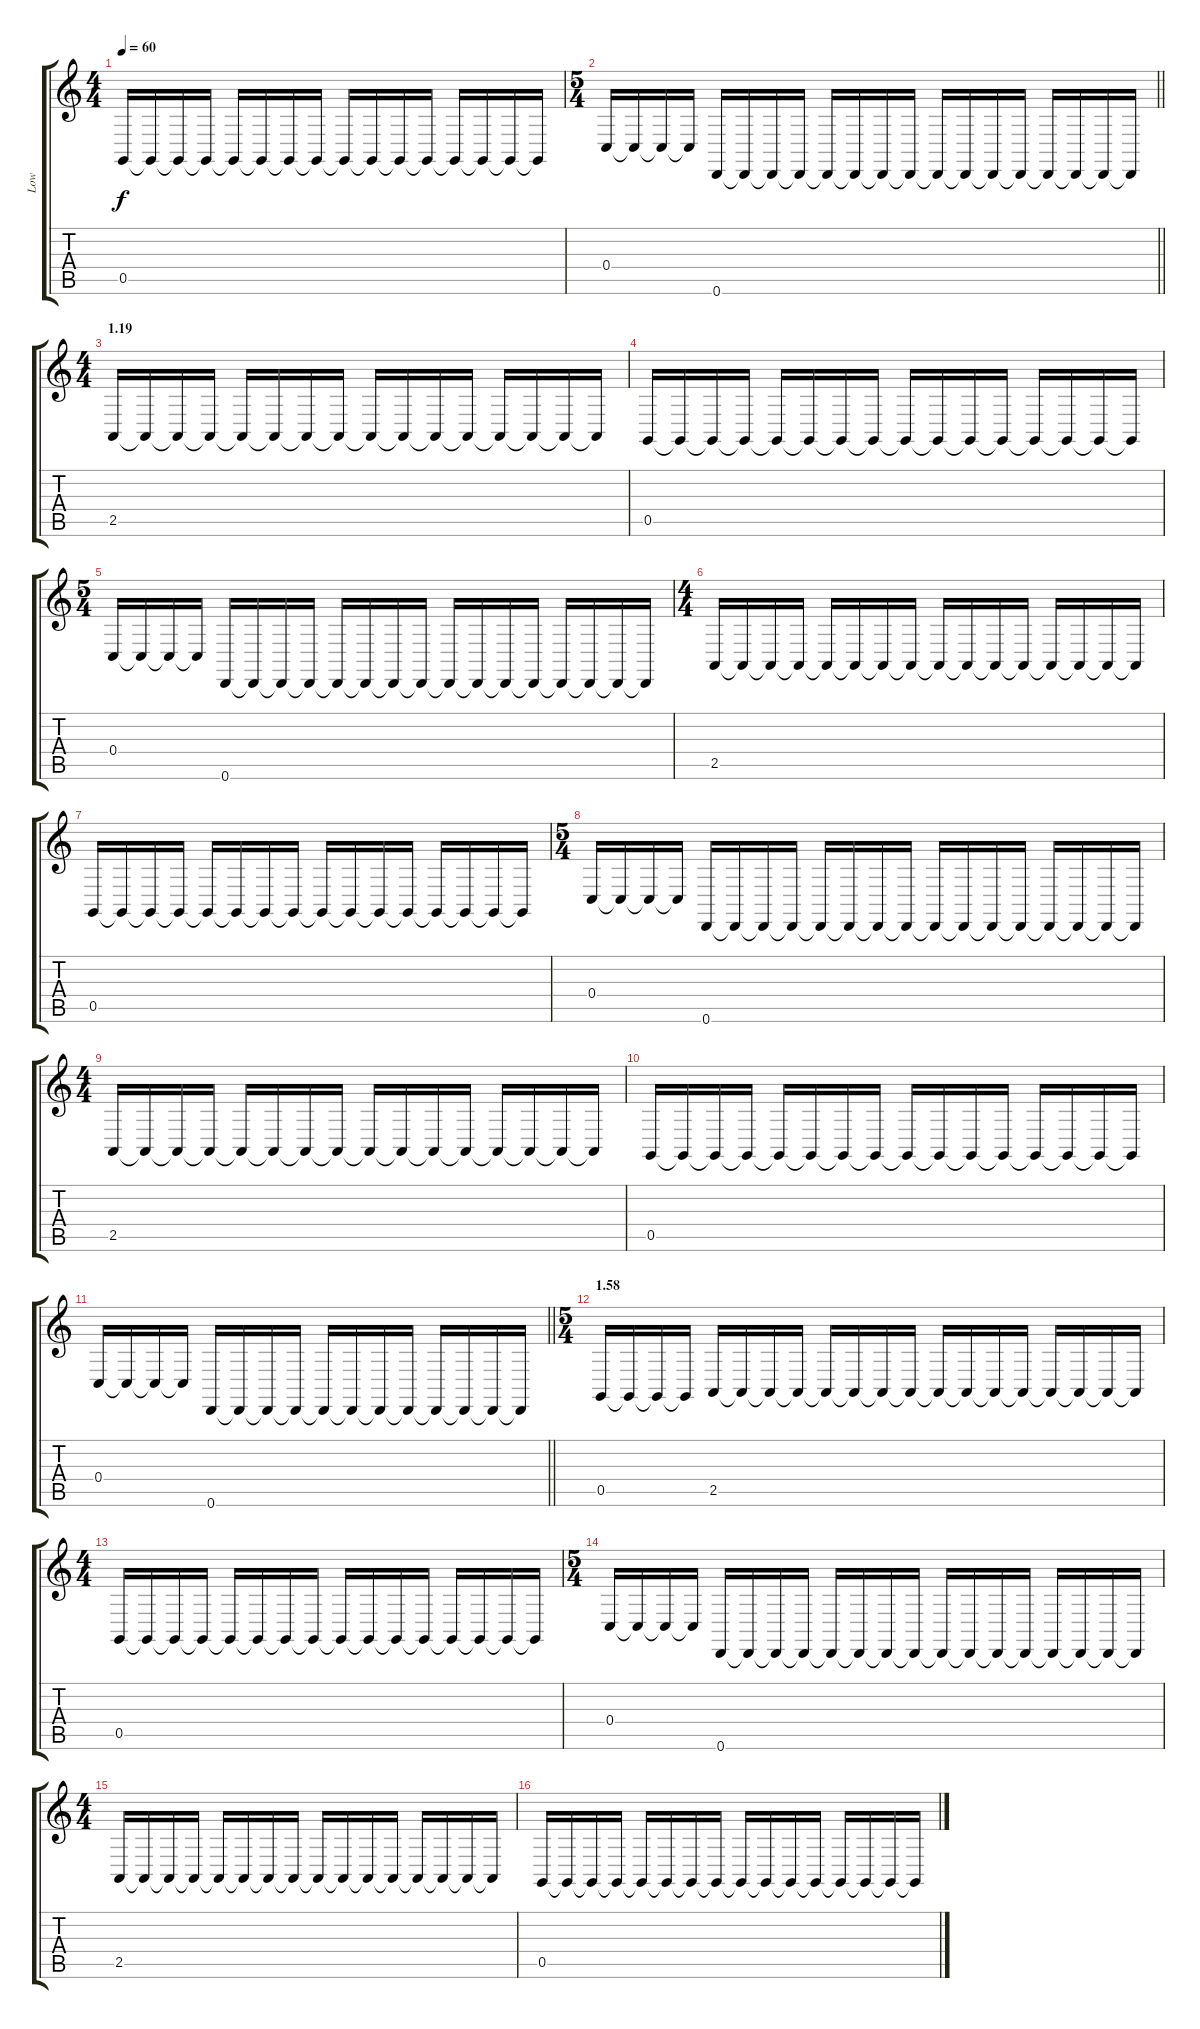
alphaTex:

\track ("Low" "Low") {instrument lead1square}
\staff {score tabs}
\tuning (D4 A3 F3 C3 G2 D2) {hide}
\ts (4 4)
\tempo 60
\clef g2
\ks c
0.5.16{dy f volume 0} 0.5{t}.16{volume 2} 0.5{t}.16{volume 4} 0.5{t}.16{volume 6} 0.5{t}.16{volume 8} 0.5{t}.16{volume 10} 0.5{t}.16{volume 11} 0.5{t}.16{volume 12} 0.5{t}.16{volume 13} 0.5{t}.16 0.5{t}.16 0.5{t}.16 0.5{t}.16 0.5{t}.16 0.5{t}.16 0.5{t}.16 |
\ts (5 4)
\barLineRight lightlight
0.4.16{volume 0} 0.4{t}.16{volume 2} 0.4{t}.16{volume 4} 0.4{t}.16{volume 6} 0.6.16{volume 0} 0.6{t}.16{volume 2} 0.6{t}.16{volume 4} 0.6{t}.16{volume 6} 0.6{t}.16{volume 8} 0.6{t}.16{volume 10} 0.6{t}.16 0.6{t}.16 0.6{t}.16 0.6{t}.16 0.6{t}.16 0.6{t}.16 0.6{t}.16 0.6{t}.16 0.6{t}.16 0.6{t}.16 |
\ts (4 4)
\section ("" "1.19")
2.5.16{volume 0} 2.5{t}.16{volume 2} 2.5{t}.16{volume 4} 2.5{t}.16{volume 6} 2.5{t}.16{volume 8} 2.5{t}.16{volume 10} 2.5{t}.16{volume 11} 2.5{t}.16{volume 12} 2.5{t}.16{volume 13} 2.5{t}.16 2.5{t}.16 2.5{t}.16 2.5{t}.16 2.5{t}.16 2.5{t}.16 2.5{t}.16 |
0.5.16{volume 0} 0.5{t}.16{volume 2} 0.5{t}.16{volume 4} 0.5{t}.16{volume 6} 0.5{t}.16{volume 8} 0.5{t}.16{volume 10} 0.5{t}.16{volume 11} 0.5{t}.16{volume 12} 0.5{t}.16{volume 13} 0.5{t}.16 0.5{t}.16 0.5{t}.16 0.5{t}.16 0.5{t}.16 0.5{t}.16 0.5{t}.16 |
\ts (5 4)
0.4.16{volume 0} 0.4{t}.16{volume 2} 0.4{t}.16{volume 4} 0.4{t}.16{volume 6} 0.6.16{volume 0} 0.6{t}.16{volume 2} 0.6{t}.16{volume 4} 0.6{t}.16{volume 6} 0.6{t}.16{volume 8} 0.6{t}.16{volume 10} 0.6{t}.16 0.6{t}.16 0.6{t}.16 0.6{t}.16 0.6{t}.16 0.6{t}.16 0.6{t}.16 0.6{t}.16 0.6{t}.16 0.6{t}.16 |
\ts (4 4)
2.5.16{volume 0} 2.5{t}.16{volume 2} 2.5{t}.16{volume 4} 2.5{t}.16{volume 6} 2.5{t}.16{volume 8} 2.5{t}.16{volume 10} 2.5{t}.16{volume 11} 2.5{t}.16{volume 12} 2.5{t}.16{volume 13} 2.5{t}.16 2.5{t}.16 2.5{t}.16 2.5{t}.16 2.5{t}.16 2.5{t}.16 2.5{t}.16 |
0.5.16{volume 0} 0.5{t}.16{volume 2} 0.5{t}.16{volume 4} 0.5{t}.16{volume 6} 0.5{t}.16{volume 8} 0.5{t}.16{volume 10} 0.5{t}.16{volume 11} 0.5{t}.16{volume 12} 0.5{t}.16{volume 13} 0.5{t}.16 0.5{t}.16 0.5{t}.16 0.5{t}.16 0.5{t}.16 0.5{t}.16 0.5{t}.16 |
\ts (5 4)
0.4.16{volume 0} 0.4{t}.16{volume 2} 0.4{t}.16{volume 4} 0.4{t}.16{volume 6} 0.6.16{volume 0} 0.6{t}.16{volume 2} 0.6{t}.16{volume 4} 0.6{t}.16{volume 6} 0.6{t}.16{volume 8} 0.6{t}.16{volume 10} 0.6{t}.16 0.6{t}.16 0.6{t}.16 0.6{t}.16 0.6{t}.16 0.6{t}.16 0.6{t}.16 0.6{t}.16 0.6{t}.16 0.6{t}.16 |
\ts (4 4)
2.5.16{volume 0} 2.5{t}.16{volume 2} 2.5{t}.16{volume 4} 2.5{t}.16{volume 6} 2.5{t}.16{volume 8} 2.5{t}.16{volume 10} 2.5{t}.16{volume 11} 2.5{t}.16{volume 12} 2.5{t}.16{volume 13} 2.5{t}.16 2.5{t}.16 2.5{t}.16 2.5{t}.16 2.5{t}.16 2.5{t}.16 2.5{t}.16 |
0.5.16{volume 0} 0.5{t}.16{volume 2} 0.5{t}.16{volume 4} 0.5{t}.16{volume 6} 0.5{t}.16{volume 8} 0.5{t}.16{volume 10} 0.5{t}.16{volume 11} 0.5{t}.16{volume 12} 0.5{t}.16{volume 13} 0.5{t}.16 0.5{t}.16 0.5{t}.16 0.5{t}.16 0.5{t}.16 0.5{t}.16 0.5{t}.16 |
\barLineRight lightlight
0.4.16{volume 0} 0.4{t}.16{volume 2} 0.4{t}.16{volume 4} 0.4{t}.16{volume 6} 0.6.16{volume 0} 0.6{t}.16{volume 2} 0.6{t}.16{volume 4} 0.6{t}.16{volume 6} 0.6{t}.16{volume 8} 0.6{t}.16{volume 10} 0.6{t}.16 0.6{t}.16 0.6{t}.16 0.6{t}.16 0.6{t}.16 0.6{t}.16 |
\ts (5 4)
\section ("" "1.58")
0.5.16{volume 0} 0.5{t}.16{volume 2} 0.5{t}.16{volume 4} 0.5{t}.16{volume 6} 2.5.16{volume 0} 2.5{t}.16{volume 2} 2.5{t}.16{volume 4} 2.5{t}.16{volume 6} 2.5{t}.16{volume 8} 2.5{t}.16{volume 10} 2.5{t}.16{volume 11} 2.5{t}.16{volume 12} 2.5{t}.16{volume 13} 2.5{t}.16 2.5{t}.16 2.5{t}.16 2.5{t}.16 2.5{t}.16 2.5{t}.16 2.5{t}.16 |
\ts (4 4)
0.5.16{volume 0} 0.5{t}.16{volume 2} 0.5{t}.16{volume 4} 0.5{t}.16{volume 6} 0.5{t}.16{volume 8} 0.5{t}.16{volume 10} 0.5{t}.16{volume 11} 0.5{t}.16{volume 12} 0.5{t}.16{volume 13} 0.5{t}.16 0.5{t}.16 0.5{t}.16 0.5{t}.16 0.5{t}.16 0.5{t}.16 0.5{t}.16 |
\ts (5 4)
0.4.16{volume 0} 0.4{t}.16{volume 2} 0.4{t}.16{volume 4} 0.4{t}.16{volume 6} 0.6.16{volume 0} 0.6{t}.16{volume 2} 0.6{t}.16{volume 4} 0.6{t}.16{volume 6} 0.6{t}.16{volume 8} 0.6{t}.16{volume 10} 0.6{t}.16 0.6{t}.16 0.6{t}.16 0.6{t}.16 0.6{t}.16 0.6{t}.16 0.6{t}.16 0.6{t}.16 0.6{t}.16 0.6{t}.16 |
\ts (4 4)
2.5.16{volume 0} 2.5{t}.16{volume 2} 2.5{t}.16{volume 4} 2.5{t}.16{volume 6} 2.5{t}.16{volume 8} 2.5{t}.16{volume 10} 2.5{t}.16{volume 11} 2.5{t}.16{volume 12} 2.5{t}.16{volume 13} 2.5{t}.16 2.5{t}.16 2.5{t}.16 2.5{t}.16 2.5{t}.16 2.5{t}.16 2.5{t}.16 |
0.5.16{volume 0} 0.5{t}.16{volume 2} 0.5{t}.16{volume 4} 0.5{t}.16{volume 6} 0.5{t}.16{volume 8} 0.5{t}.16{volume 10} 0.5{t}.16{volume 11} 0.5{t}.16{volume 12} 0.5{t}.16{volume 13} 0.5{t}.16 0.5{t}.16 0.5{t}.16 0.5{t}.16 0.5{t}.16 0.5{t}.16 0.5{t}.16
